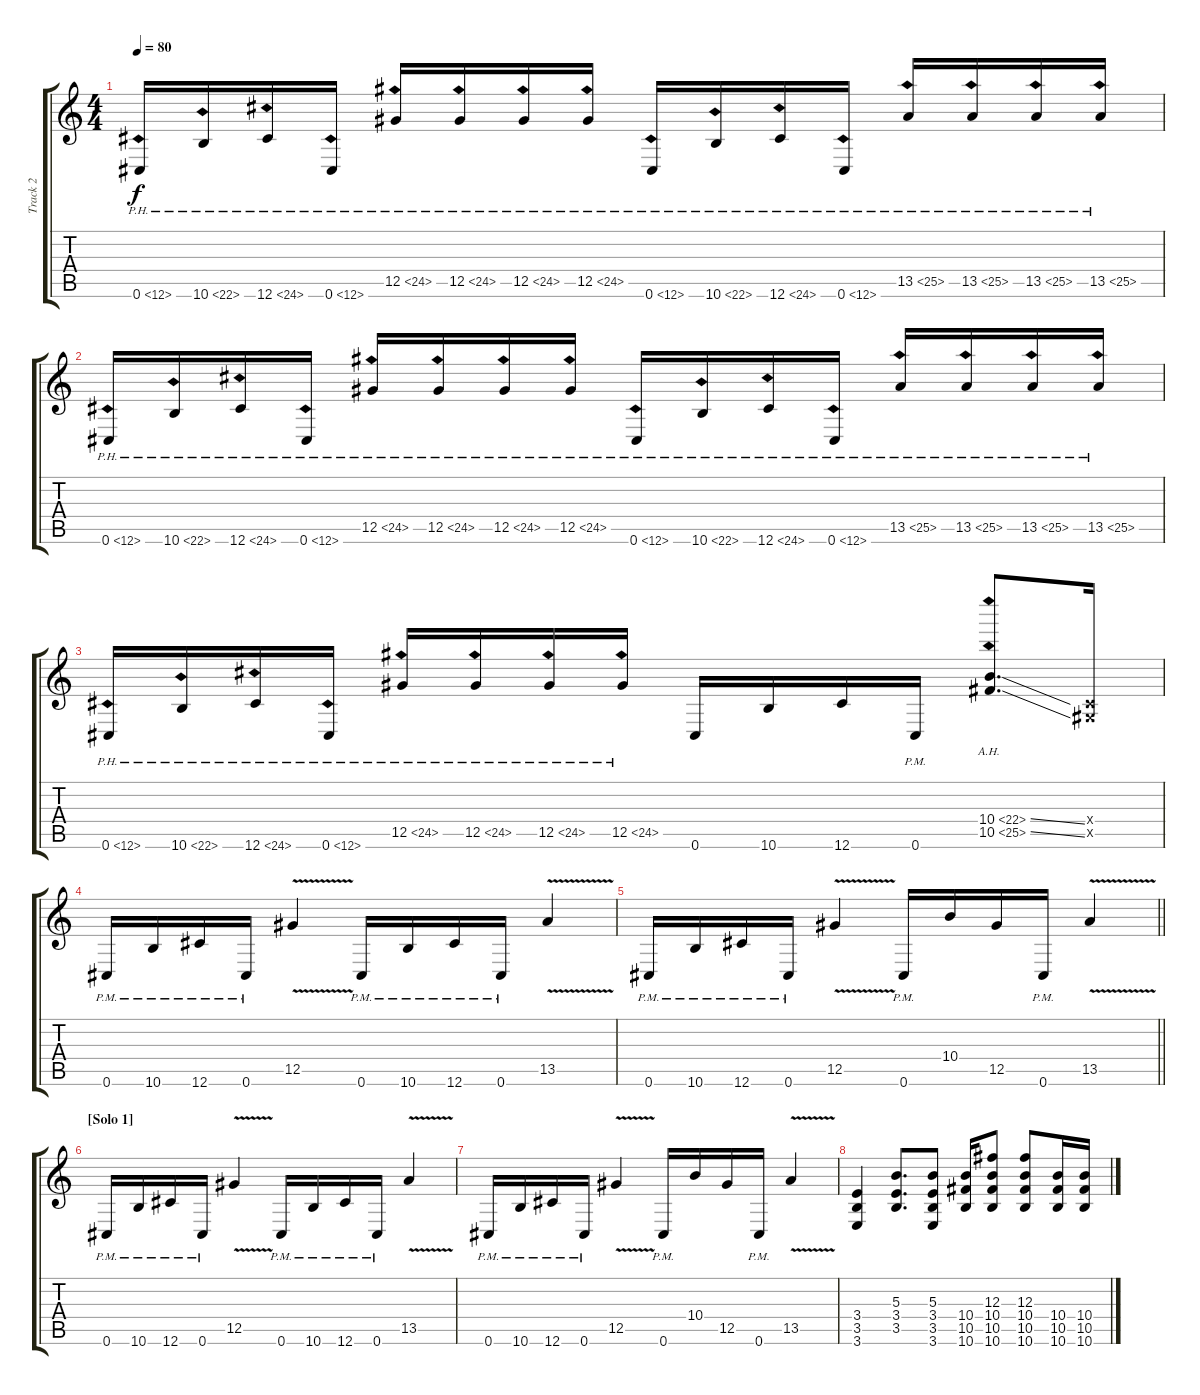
\track ("Track 2" "Track 2") {instrument distortionguitar}
\staff {score tabs}
\tuning (Eb4 Bb3 Gb3 Db3 Ab2 Db2) {hide}
\ts (4 4)
\tempo 80
\clef g2
\ks c
0.6{ph 12}.16{dy f} 10.6{ph 12}.16 12.6{ph 12}.16 0.6{ph 12}.16 12.5{ph 12}.16 12.5{ph 12}.16 12.5{ph 12}.16 12.5{ph 12}.16 0.6{ph 12}.16 10.6{ph 12}.16 12.6{ph 12}.16 0.6{ph 12}.16 13.5{ph 12}.16 13.5{ph 12}.16 13.5{ph 12}.16 13.5{ph 12}.16 |
0.6{ph 12}.16 10.6{ph 12}.16 12.6{ph 12}.16 0.6{ph 12}.16 12.5{ph 12}.16 12.5{ph 12}.16 12.5{ph 12}.16 12.5{ph 12}.16 0.6{ph 12}.16 10.6{ph 12}.16 12.6{ph 12}.16 0.6{ph 12}.16 13.5{ph 12}.16 13.5{ph 12}.16 13.5{ph 12}.16 13.5{ph 12}.16 |
0.6{ph 12}.16 10.6{ph 12}.16 12.6{ph 12}.16 0.6{ph 12}.16 12.5{ph 12}.16 12.5{ph 12}.16 12.5{ph 12}.16 12.5{ph 12}.16 0.6.16 10.6.16 12.6.16 0.6{pm}.16 (10.4{ah 12 ss} 10.5{ah 15 ss}).8{d} (0.4{x} 0.5{x}).16 |
0.6{pm}.16 10.6{pm}.16 12.6{pm}.16 0.6{pm}.16 12.5{v}.4 0.6{pm}.16 10.6{pm}.16 12.6{pm}.16 0.6{pm}.16 13.5{v}.4 |
\barLineRight lightlight
0.6{pm}.16 10.6{pm}.16 12.6{pm}.16 0.6{pm}.16 12.5{v}.4 0.6{pm}.16 10.4.16 12.5.16 0.6{pm}.16 13.5{v}.4 |
\section ("" "[Solo 1]")
0.6{pm}.16 10.6{pm}.16 12.6{pm}.16 0.6{pm}.16 12.5{v}.4 0.6{pm}.16 10.6{pm}.16 12.6{pm}.16 0.6{pm}.16 13.5{v}.4 |
0.6{pm}.16 10.6{pm}.16 12.6{pm}.16 0.6{pm}.16 12.5{v}.4 0.6{pm}.16 10.4.16 12.5.16 0.6{pm}.16 13.5{v}.4 |
(3.4 3.5 3.6).4 (5.3 3.4 3.5).8{d} (5.3 3.4 3.5 3.6).8 (10.4 10.5 10.6).16 (12.3 10.4 10.5 10.6).8 (12.3 10.4 10.5 10.6).8 (10.4 10.5 10.6).16 (10.4 10.5 10.6).16
